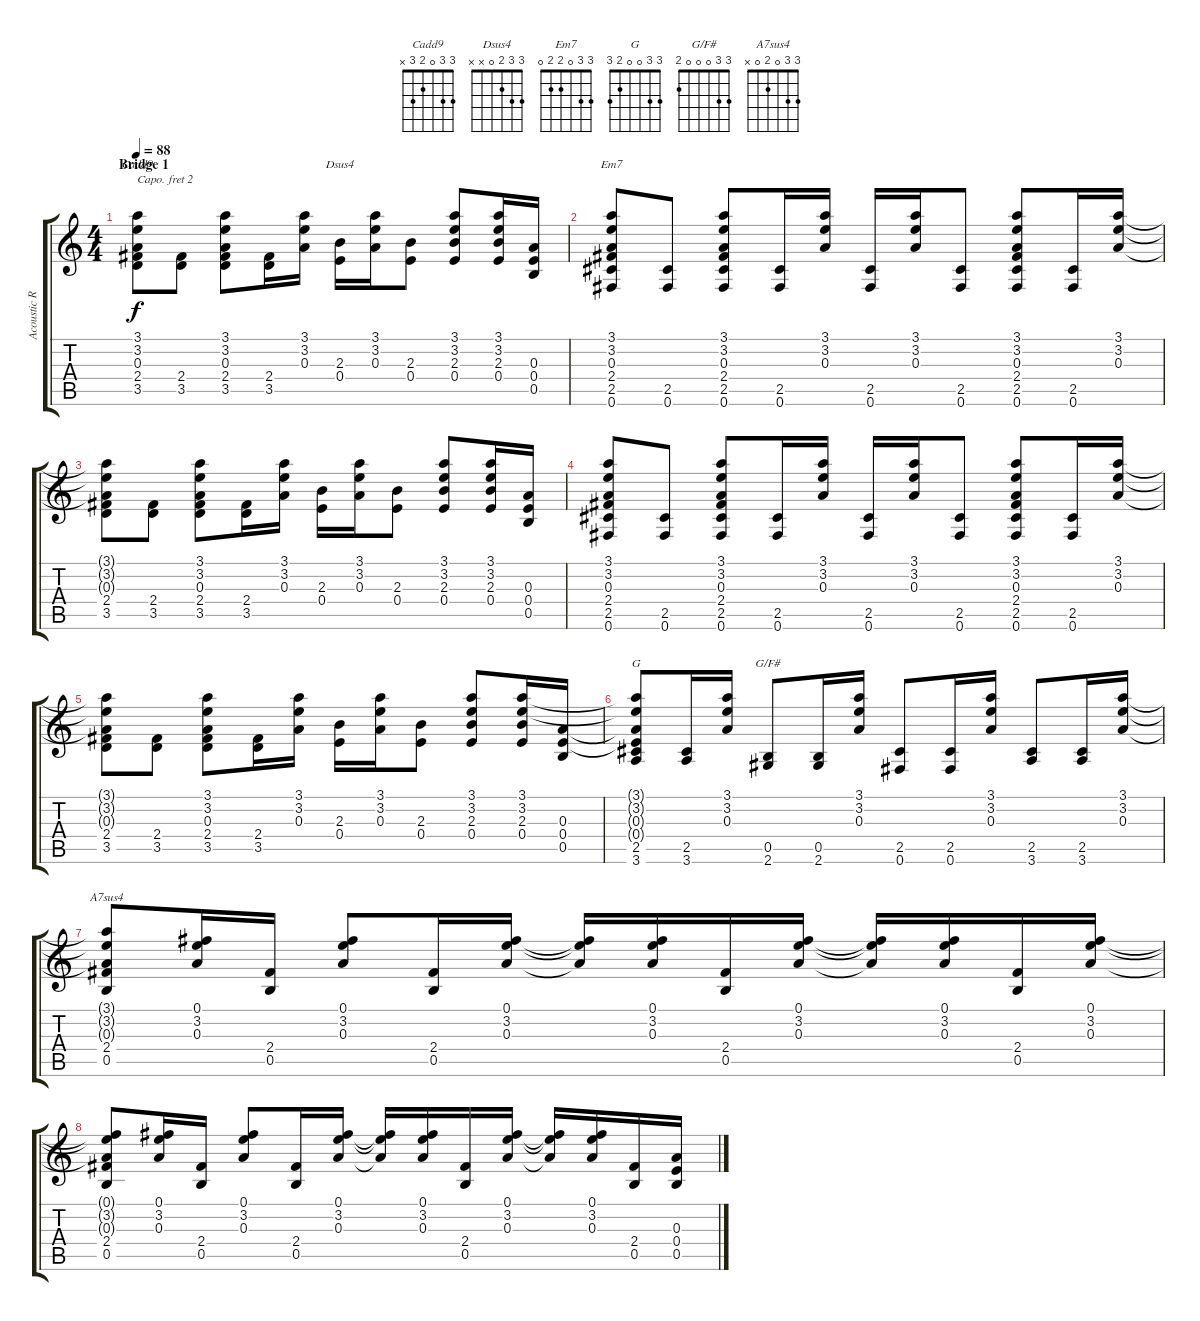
\track ("Acoustic Rhythm Guitar" "Acoustic R") {instrument acousticguitarsteel}
\staff {score tabs}
\capo 2
\tuning (E4 B3 G3 D3 A2 E2) {hide}
\chord ("Cadd9" 3 3 0 2 3 x)
\chord ("Dsus4" 3 3 2 0 x x)
\chord ("Em7" 3 3 0 2 2 0)
\chord ("G" 3 3 0 0 2 3)
\chord ("G/F#" 3 3 0 0 0 2)
\chord ("A7sus4" 3 3 0 2 0 x)
\ts (4 4)
\section ("" "Bridge 1")
\tempo 88
\clef g2
\ks c
(3.1 3.2 0.3 2.4 3.5).8{ch "Cadd9" dy f} (2.4 3.5).8 (3.1 3.2 0.3 2.4 3.5).8 (2.4 3.5).16 (3.1 3.2 0.3).16 (2.3 0.4).16{ch "Dsus4"} (3.1 3.2 0.3).16 (2.3 0.4).8 (3.1 3.2 2.3 0.4).8 (3.1 3.2 2.3 0.4).16 (0.3 0.4 0.5).16 |
(3.1 3.2 0.3 2.4 2.5 0.6).8{ch "Em7"} (2.5 0.6).8 (3.1 3.2 0.3 2.4 2.5 0.6).8 (2.5 0.6).16 (3.1 3.2 0.3).16 (2.5 0.6).16 (3.1 3.2 0.3).16 (2.5 0.6).8 (3.1 3.2 0.3 2.4 2.5 0.6).8 (2.5 0.6).16 (3.1 3.2 0.3).16 |
(3.1{t} 3.2{t} 0.3{t} 2.4 3.5).8 (2.4 3.5).8 (3.1 3.2 0.3 2.4 3.5).8 (2.4 3.5).16 (3.1 3.2 0.3).16 (2.3 0.4).16 (3.1 3.2 0.3).16 (2.3 0.4).8 (3.1 3.2 2.3 0.4).8 (3.1 3.2 2.3 0.4).16 (0.3 0.4 0.5).16 |
(3.1 3.2 0.3 2.4 2.5 0.6).8 (2.5 0.6).8 (3.1 3.2 0.3 2.4 2.5 0.6).8 (2.5 0.6).16 (3.1 3.2 0.3).16 (2.5 0.6).16 (3.1 3.2 0.3).16 (2.5 0.6).8 (3.1 3.2 0.3 2.4 2.5 0.6).8 (2.5 0.6).16 (3.1 3.2 0.3).16 |
(3.1{t} 3.2{t} 0.3{t} 2.4 3.5).8 (2.4 3.5).8 (3.1 3.2 0.3 2.4 3.5).8 (2.4 3.5).16 (3.1 3.2 0.3).16 (2.3 0.4).16 (3.1 3.2 0.3).16 (2.3 0.4).8 (3.1 3.2 2.3 0.4).8 (3.1 3.2 2.3 0.4).16 (0.3 0.4 0.5).16 |
(3.1{t} 3.2{t} 0.3{t} 0.4{t} 2.5 3.6).8{ch "G"} (2.5 3.6).16 (3.1 3.2 0.3).16 (0.5 2.6).8{ch "G/F#"} (0.5 2.6).16 (3.1 3.2 0.3).16 (2.5 0.6).8 (2.5 0.6).16 (3.1 3.2 0.3).16 (2.5 3.6).8 (2.5 3.6).16 (3.1 3.2 0.3).16 |
(3.1{t} 3.2{t} 0.3{t} 2.4 0.5).8{ch "A7sus4"} (0.1 3.2 0.3).16 (2.4 0.5).16 (0.1 3.2 0.3).8 (2.4 0.5).16 (0.1 3.2 0.3).16 (0.1{t} 3.2{t} 0.3{t}).16 (0.1 3.2 0.3).16 (2.4 0.5).16 (0.1 3.2 0.3).16 (0.1{t} 3.2{t} 0.3{t}).16 (0.1 3.2 0.3).16 (2.4 0.5).16 (0.1 3.2 0.3).16 |
(0.1{t} 3.2{t} 0.3{t} 2.4 0.5).8 (0.1 3.2 0.3).16 (2.4 0.5).16 (0.1 3.2 0.3).8 (2.4 0.5).16 (0.1 3.2 0.3).16 (0.1{t} 3.2{t} 0.3{t}).16 (0.1 3.2 0.3).16 (2.4 0.5).16 (0.1 3.2 0.3).16 (0.1{t} 3.2{t} 0.3{t}).16 (0.1 3.2 0.3).16 (2.4 0.5).16 (0.3 0.4 0.5).16
